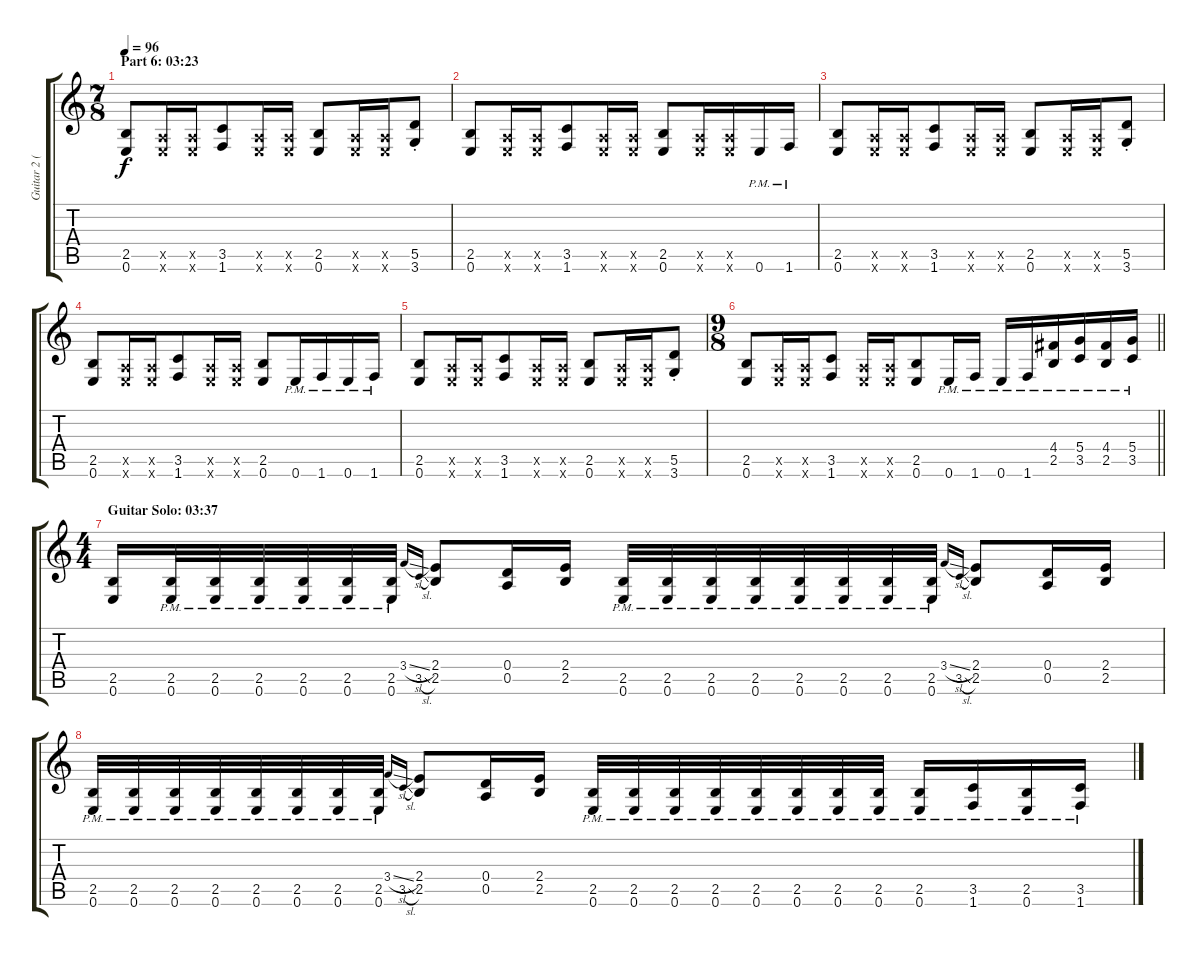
\track ("Guitar 2 (Distortion)" "Guitar 2 (") {instrument distortionguitar}
\staff {score tabs}
\tuning (E4 B3 G3 D3 A2 E2) {hide}
\ts (7 8)
\section ("" "Part 6: 03:23")
\tempo 96
\clef g2
\ks c
(2.5 0.6).8{dy f} (0.5{x} 0.6{x}).16 (0.5{x} 0.6{x}).16 (3.5 1.6).8 (0.5{x} 0.6{x}).16 (0.5{x} 0.6{x}).16 (2.5 0.6).8 (0.5{x} 0.6{x}).16 (0.5{x} 0.6{x}).16 (5.5{st} 3.6{st}).8 |
(2.5 0.6).8 (0.5{x} 0.6{x}).16 (0.5{x} 0.6{x}).16 (3.5 1.6).8 (0.5{x} 0.6{x}).16 (0.5{x} 0.6{x}).16 (2.5 0.6).8 (0.5{x} 0.6{x}).16 (0.5{x} 0.6{x}).16 0.6{pm}.16 1.6{pm}.16 |
(2.5 0.6).8 (0.5{x} 0.6{x}).16 (0.5{x} 0.6{x}).16 (3.5 1.6).8 (0.5{x} 0.6{x}).16 (0.5{x} 0.6{x}).16 (2.5 0.6).8 (0.5{x} 0.6{x}).16 (0.5{x} 0.6{x}).16 (5.5{st} 3.6{st}).8 |
(2.5 0.6).8 (0.5{x} 0.6{x}).16 (0.5{x} 0.6{x}).16 (3.5 1.6).8 (0.5{x} 0.6{x}).16 (0.5{x} 0.6{x}).16 (2.5 0.6).8 0.6{pm}.16 1.6{pm}.16 0.6{pm}.16 1.6{pm}.16 |
(2.5 0.6).8 (0.5{x} 0.6{x}).16 (0.5{x} 0.6{x}).16 (3.5 1.6).8 (0.5{x} 0.6{x}).16 (0.5{x} 0.6{x}).16 (2.5 0.6).8 (0.5{x} 0.6{x}).16 (0.5{x} 0.6{x}).16 (5.5{st} 3.6{st}).8 |
\ts (9 8)
\barLineRight lightlight
(2.5 0.6).8 (0.5{x} 0.6{x}).16 (0.5{x} 0.6{x}).16 (3.5 1.6).8 (0.5{x} 0.6{x}).16 (0.5{x} 0.6{x}).16 (2.5 0.6).8 0.6{pm}.16 1.6{pm}.16 0.6{pm}.16 1.6{pm}.16 (4.4{pm} 2.5{pm}).16 (5.4{pm} 3.5{pm}).16 (4.4{pm} 2.5{pm}).16 (5.4{pm} 3.5{pm}).16 |
\ts (4 4)
\section ("" "Guitar Solo: 03:37")
(2.5 0.6).16 (2.5{pm} 0.6{pm}).32 (2.5{pm} 0.6{pm}).32 (2.5{pm} 0.6{pm}).32 (2.5{pm} 0.6{pm}).32 (2.5{pm} 0.6{pm}).32 (2.5 0.6{pm}).32 3.4{sl}.16{gr onbeat} 3.5{sl}.16{gr onbeat} (2.4 2.5).8 (0.4 0.5).16 (2.4 2.5).16 (2.5{pm} 0.6{pm}).32 (2.5{pm} 0.6{pm}).32 (2.5{pm} 0.6{pm}).32 (2.5{pm} 0.6{pm}).32 (2.5{pm} 0.6{pm}).32 (2.5{pm} 0.6{pm}).32 (2.5{pm} 0.6{pm}).32 (2.5{pm} 0.6{pm}).32 3.4{sl}.16{gr onbeat} 3.5{sl}.16{gr onbeat} (2.4 2.5).8 (0.4 0.5).16 (2.4 2.5).16 |
(2.5{pm} 0.6{pm}).32 (2.5{pm} 0.6{pm}).32 (2.5{pm} 0.6{pm}).32 (2.5{pm} 0.6{pm}).32 (2.5{pm} 0.6{pm}).32 (2.5{pm} 0.6{pm}).32 (2.5{pm} 0.6{pm}).32 (2.5{pm} 0.6{pm}).32 3.4{sl}.16{gr onbeat} 3.5{sl}.16{gr onbeat} (2.4 2.5).8 (0.4 0.5).16 (2.4 2.5).16 (2.5{pm} 0.6{pm}).32 (2.5{pm} 0.6{pm}).32 (2.5{pm} 0.6{pm}).32 (2.5{pm} 0.6{pm}).32 (2.5{pm} 0.6{pm}).32 (2.5{pm} 0.6{pm}).32 (2.5{pm} 0.6{pm}).32 (2.5{pm} 0.6{pm}).32 (2.5{pm} 0.6{pm}).16 (3.5{pm} 1.6{pm}).16 (2.5{pm} 0.6{pm}).16 (3.5{pm} 1.6{pm}).16
